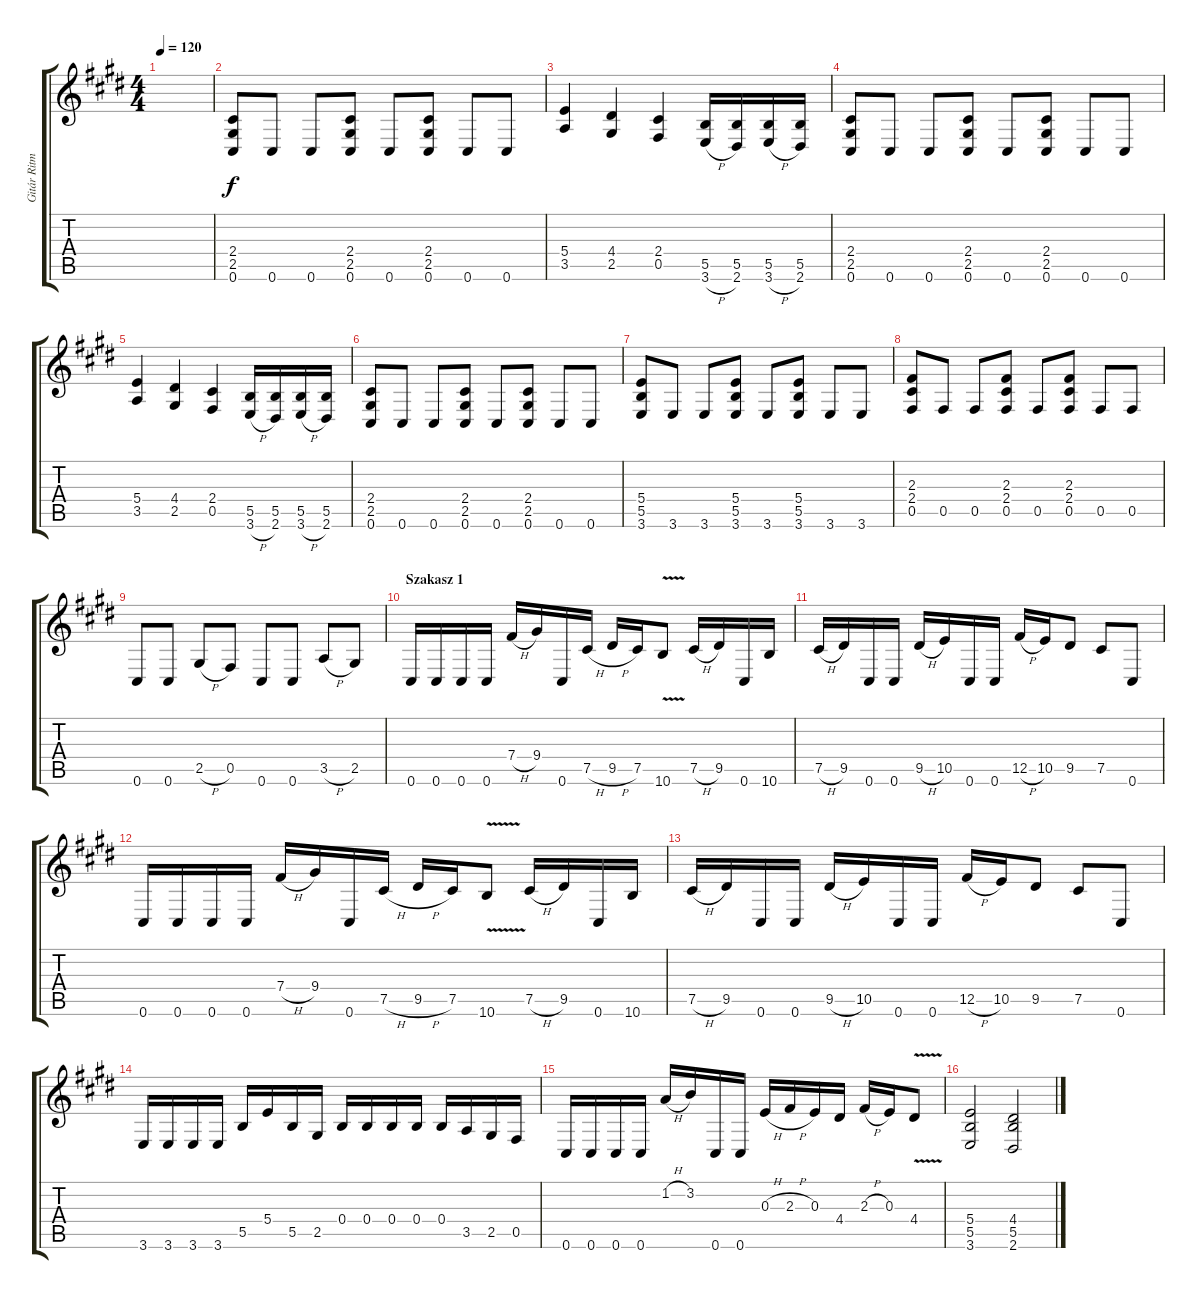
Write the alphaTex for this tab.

\track ("Gitár Ritm 2" "Gitár Ritm") {instrument distortionguitar}
\staff {score tabs}
\tuning (Db4 Ab3 E3 B2 Gb2 Db2) {hide}
\ts (4 4)
\tempo 120
\clef g2
\ks c#minor
|
(2.4 2.5 0.6).8 0.6.8 0.6.8 (2.4 2.5 0.6).8 0.6.8 (2.4 2.5 0.6).8 0.6.8 0.6.8 |
(5.4 3.5).4 (4.4 2.5).4 (2.4 0.5).4 (5.5 3.6{h}).16 (5.5 2.6).16 (5.5 3.6{h}).16 (5.5 2.6).16 |
(2.4 2.5 0.6).8 0.6.8 0.6.8 (2.4 2.5 0.6).8 0.6.8 (2.4 2.5 0.6).8 0.6.8 0.6.8 |
(5.4 3.5).4 (4.4 2.5).4 (2.4 0.5).4 (5.5 3.6{h}).16 (5.5 2.6).16 (5.5 3.6{h}).16 (5.5 2.6).16 |
(2.4 2.5 0.6).8 0.6.8 0.6.8 (2.4 2.5 0.6).8 0.6.8 (2.4 2.5 0.6).8 0.6.8 0.6.8 |
(5.4 5.5 3.6).8 3.6.8 3.6.8 (5.4 5.5 3.6).8 3.6.8 (5.4 5.5 3.6).8 3.6.8 3.6.8 |
(2.3 2.4 0.5).8 0.5.8 0.5.8 (2.3 2.4 0.5).8 0.5.8 (2.3 2.4 0.5).8 0.5.8 0.5.8 |
0.6.8 0.6.8 2.5{h}.8 0.5.8 0.6.8 0.6.8 3.5{h}.8 2.5.8 |
\section ("" "Szakasz 1")
0.6.16 0.6.16 0.6.16 0.6.16 7.4{h}.16 9.4.16 0.6.16 7.5{h}.16 9.5{h}.16 7.5.16 10.6{v}.8 7.5{h}.16 9.5.16 0.6.16 10.6.16 |
7.5{h}.16 9.5.16 0.6.16 0.6.16 9.5{h}.16 10.5.16 0.6.16 0.6.16 12.5{h}.16 10.5.16 9.5.8 7.5.8 0.6.8 |
0.6.16 0.6.16 0.6.16 0.6.16 7.4{h}.16 9.4.16 0.6.16 7.5{h}.16 9.5{h}.16 7.5.16 10.6{v}.8 7.5{h}.16 9.5.16 0.6.16 10.6.16 |
7.5{h}.16 9.5.16 0.6.16 0.6.16 9.5{h}.16 10.5.16 0.6.16 0.6.16 12.5{h}.16 10.5.16 9.5.8 7.5.8 0.6.8 |
3.6.16 3.6.16 3.6.16 3.6.16 5.5.16 5.4.16 5.5.16 2.5.16 0.4.16 0.4.16 0.4.16 0.4.16 0.4.16 3.5.16 2.5.16 0.5.16 |
0.6.16 0.6.16 0.6.16 0.6.16 1.2{h}.16 3.2.16 0.6.16 0.6.16 0.3{h}.16 2.3{h}.16 0.3.16 4.4.16 2.3{h}.16 0.3.16 4.4{v}.8 |
(5.4 5.5 3.6).2 (4.4 5.5 2.6).2
